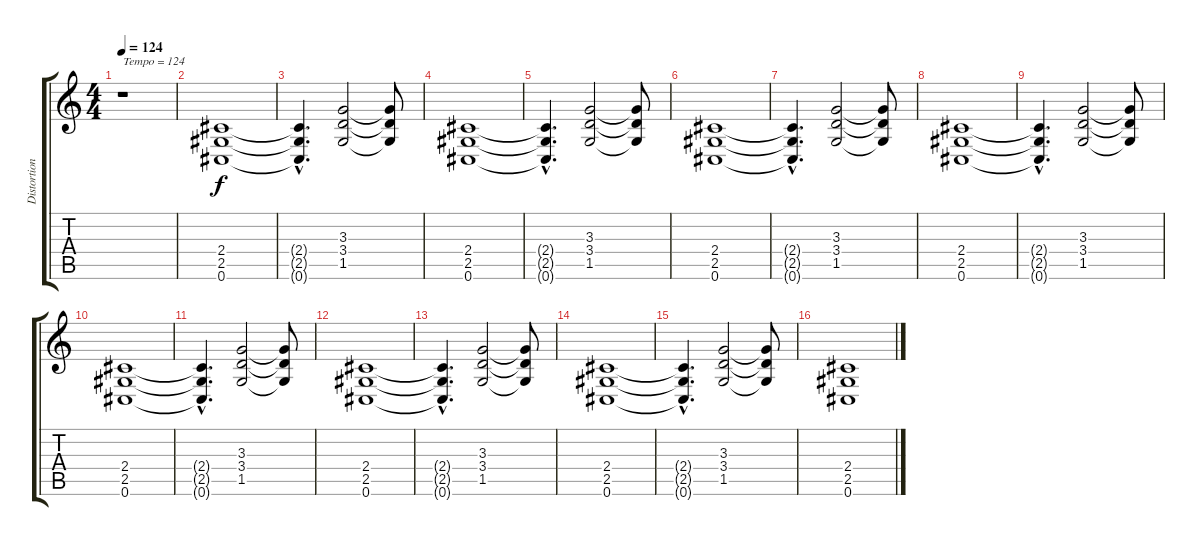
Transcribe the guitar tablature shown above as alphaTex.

\track ("Distortion guitar 2" "Distortion") {instrument distortionguitar}
\staff {score tabs}
\tuning (Db4 Ab3 E3 B2 Gb2 Db2) {hide}
\ts (4 4)
\tempo 124
\clef g2
\ks c
r.1{txt "Tempo = 124" dy f instrument distortionguitar} |
(2.4 2.5 0.6).1 |
(2.4{hac t} 2.5{hac t} 0.6{hac t}).4{d} (3.3 3.4 1.5).2 (3.3{t} 3.4{t} 1.5{t}).8 |
(2.4 2.5 0.6).1 |
(2.4{hac t} 2.5{hac t} 0.6{hac t}).4{d} (3.3 3.4 1.5).2 (3.3{t} 3.4{t} 1.5{t}).8 |
(2.4 2.5 0.6).1 |
(2.4{hac t} 2.5{hac t} 0.6{hac t}).4{d} (3.3 3.4 1.5).2 (3.3{t} 3.4{t} 1.5{t}).8 |
(2.4 2.5 0.6).1 |
(2.4{hac t} 2.5{hac t} 0.6{hac t}).4{d} (3.3 3.4 1.5).2 (3.3{t} 3.4{t} 1.5{t}).8 |
(2.4 2.5 0.6).1 |
(2.4{hac t} 2.5{hac t} 0.6{hac t}).4{d} (3.3 3.4 1.5).2 (3.3{t} 3.4{t} 1.5{t}).8 |
(2.4 2.5 0.6).1 |
(2.4{hac t} 2.5{hac t} 0.6{hac t}).4{d} (3.3 3.4 1.5).2 (3.3{t} 3.4{t} 1.5{t}).8 |
(2.4 2.5 0.6).1 |
(2.4{hac t} 2.5{hac t} 0.6{hac t}).4{d} (3.3 3.4 1.5).2 (3.3{t} 3.4{t} 1.5{t}).8 |
(2.4 2.5 0.6).1
